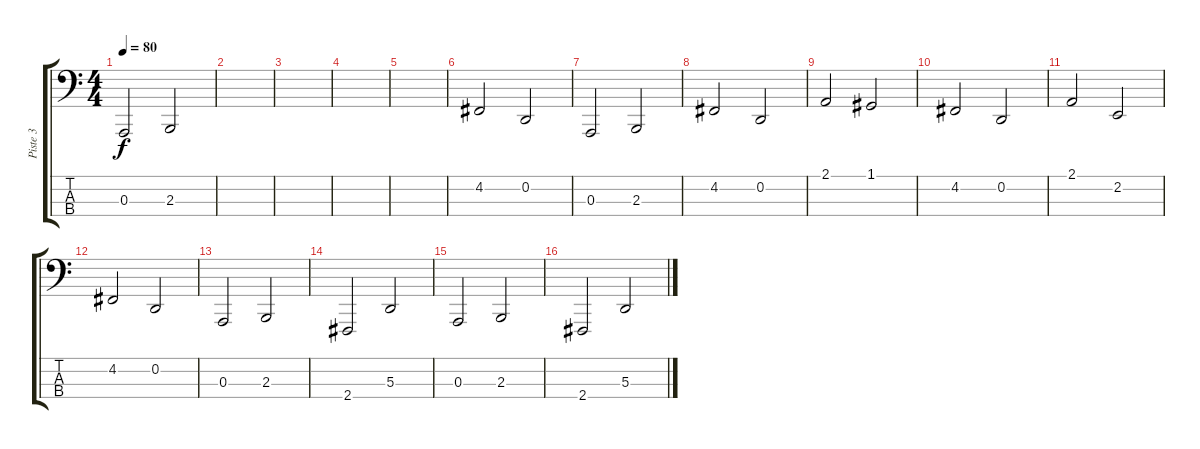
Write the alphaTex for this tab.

\track ("Piste 3" "Piste 3") {instrument cello}
\staff {score tabs}
\tuning (G2 D2 A1 E1) {hide}
\ts (4 4)
\tempo 80
\clef f4
\ks c
0.3.2{dy f} 2.3.2 |
|
|
|
|
4.2.2 0.2.2 |
0.3.2 2.3.2 |
4.2.2 0.2.2 |
2.1.2 1.1.2 |
4.2.2 0.2.2 |
2.1.2 2.2.2 |
4.2.2 0.2.2 |
0.3.2 2.3.2 |
2.4.2 5.3.2 |
0.3.2 2.3.2 |
2.4.2 5.3.2
